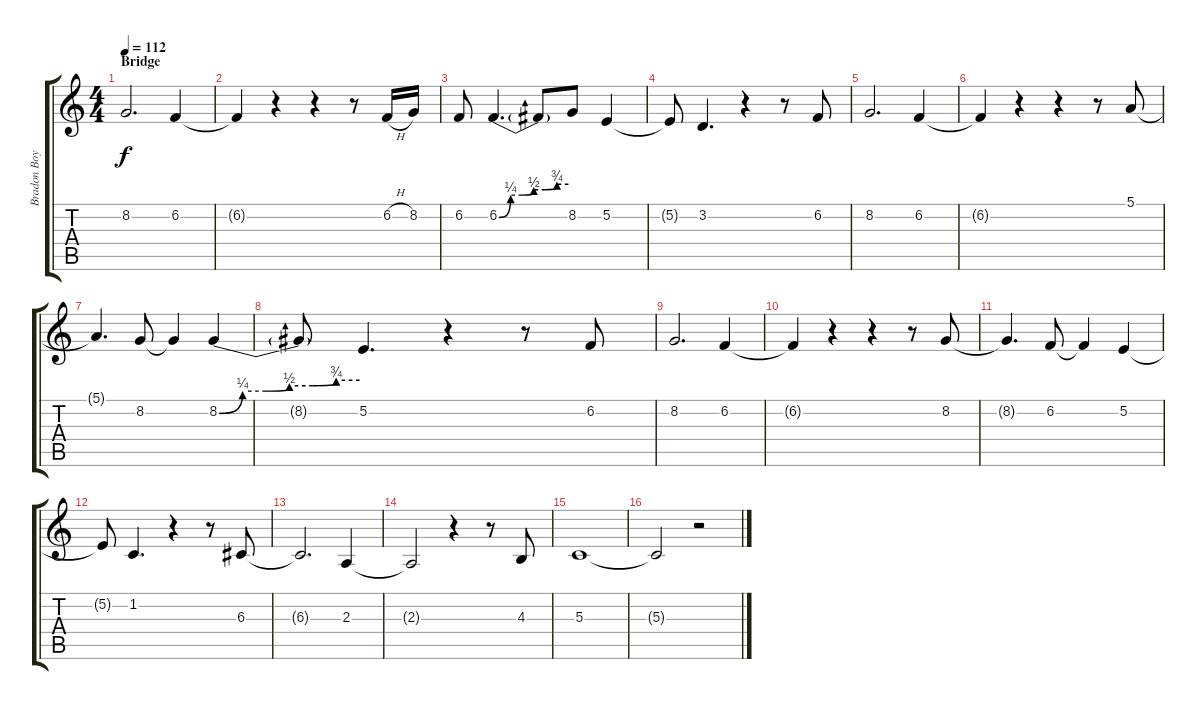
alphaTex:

\track ("Bradon Boyd (vocal)" "Bradon Boy") {instrument lead3calliope}
\staff {score tabs}
\tuning (E4 B3 G3 D3 A2 E2) {hide}
\ts (4 4)
\section ("" "Bridge")
\tempo 112
\clef g2
\ks c
8.2{t}.2{d dy f} 6.2.4 |
6.2{t}.4 r.4 r.4 r.8 6.2{h}.16 8.2.16 |
6.2.8 6.2{be (custom 0 0 10 1 20 1 30 2 40 2 50 3 60 3)}.4{d} 6.2{t}.8 8.2.8 5.2.4 |
5.2{t}.8 3.2.4{d} r.4 r.8 6.2.8 |
8.2.2{d} 6.2.4 |
6.2{t}.4 r.4 r.4 r.8 5.1.8 |
5.1{t}.4{d} 8.2.8 8.2{t}.4 8.2{be (custom 0 0 10 1 20 1 30 2 40 2 50 3 60 3)}.4 |
8.2{t}.8 5.2.4{d} r.4 r.8 6.2.8 |
8.2.2{d} 6.2.4 |
6.2{t}.4 r.4 r.4 r.8 8.2.8 |
8.2{t}.4{d} 6.2.8 6.2{t}.4 5.2.4 |
5.2{t}.8 1.2.4{d} r.4 r.8 6.3.8 |
6.3{t}.2{d} 2.3.4 |
2.3{t}.2 r.4 r.8 4.3.8 |
5.3.1 |
5.3{t}.2 r.2
